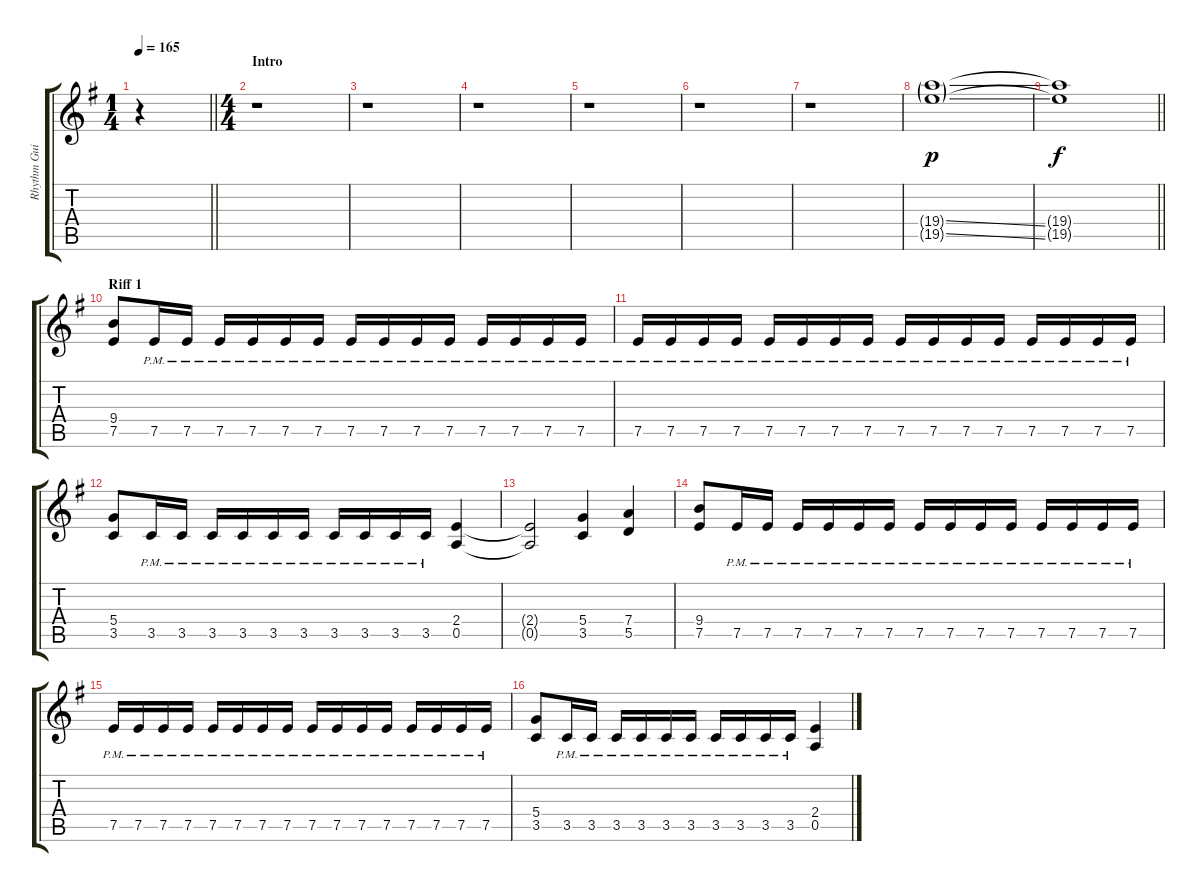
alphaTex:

\track ("Rhythm Guitar 2: Tapani Kangas" "Rhythm Gui") {instrument distortionguitar}
\staff {score tabs}
\tuning (E4 B3 G3 D3 A2 E2) {hide}
\ts (1 4)
\tempo 165
\clef g2
\barLineRight lightlight
\ks eminor
r.4{dy p instrument distortionguitar} |
\ts (4 4)
\section ("" "Intro")
r.1 |
r.1 |
r.1 |
r.1 |
r.1 |
r.1 |
(19.4{ss g} 19.5{ss g}).1 |
\barLineRight lightlight
(19.4{t} 19.5{t}).1{dy f} |
\section ("" "Riff 1")
(9.4 7.5).8 7.5{pm}.16 7.5{pm}.16 7.5{pm}.16 7.5{pm}.16 7.5{pm}.16 7.5{pm}.16 7.5{pm}.16 7.5{pm}.16 7.5{pm}.16 7.5{pm}.16 7.5{pm}.16 7.5{pm}.16 7.5{pm}.16 7.5{pm}.16 |
7.5{pm}.16 7.5{pm}.16 7.5{pm}.16 7.5{pm}.16 7.5{pm}.16 7.5{pm}.16 7.5{pm}.16 7.5{pm}.16 7.5{pm}.16 7.5{pm}.16 7.5{pm}.16 7.5{pm}.16 7.5{pm}.16 7.5{pm}.16 7.5{pm}.16 7.5{pm}.16 |
(5.4 3.5).8 3.5{pm}.16 3.5{pm}.16 3.5{pm}.16 3.5{pm}.16 3.5{pm}.16 3.5{pm}.16 3.5{pm}.16 3.5{pm}.16 3.5{pm}.16 3.5{pm}.16 (2.4 0.5).4 |
(2.4{t} 0.5{t}).2 (5.4 3.5).4 (7.4 5.5).4 |
(9.4 7.5).8 7.5{pm}.16 7.5{pm}.16 7.5{pm}.16 7.5{pm}.16 7.5{pm}.16 7.5{pm}.16 7.5{pm}.16 7.5{pm}.16 7.5{pm}.16 7.5{pm}.16 7.5{pm}.16 7.5{pm}.16 7.5{pm}.16 7.5{pm}.16 |
7.5{pm}.16 7.5{pm}.16 7.5{pm}.16 7.5{pm}.16 7.5{pm}.16 7.5{pm}.16 7.5{pm}.16 7.5{pm}.16 7.5{pm}.16 7.5{pm}.16 7.5{pm}.16 7.5{pm}.16 7.5{pm}.16 7.5{pm}.16 7.5{pm}.16 7.5{pm}.16 |
(5.4 3.5).8 3.5{pm}.16 3.5{pm}.16 3.5{pm}.16 3.5{pm}.16 3.5{pm}.16 3.5{pm}.16 3.5{pm}.16 3.5{pm}.16 3.5{pm}.16 3.5{pm}.16 (2.4 0.5).4
